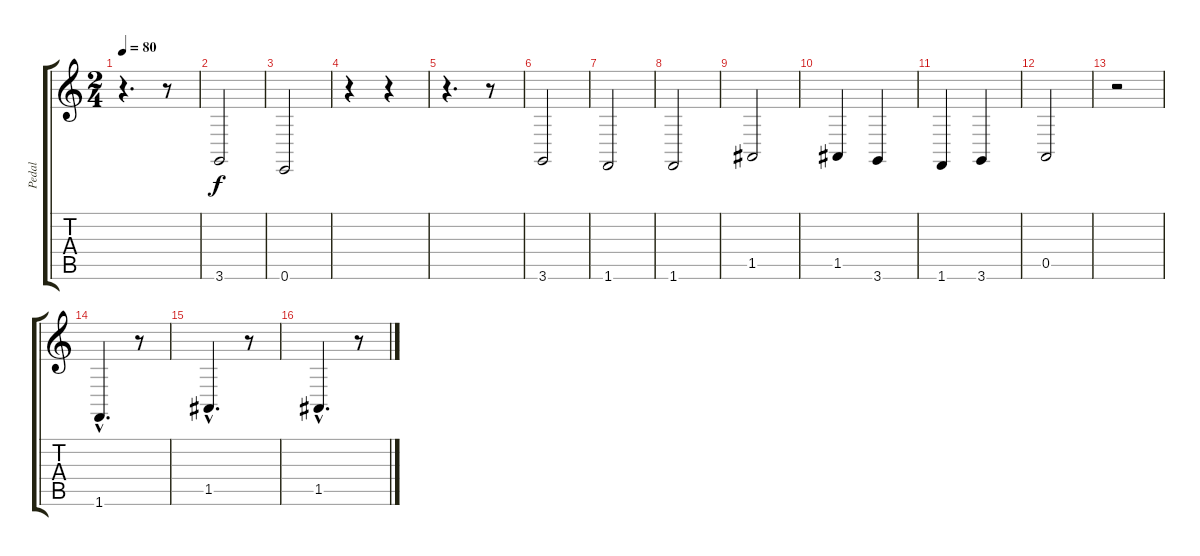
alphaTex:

\track ("Pedal" "Pedal") {instrument churchorgan}
\staff {score tabs}
\tuning (E4 B3 G3 D3 A2 E2) {hide}
\ts (2 4)
\tempo 80
\clef g2
\ks c
r.4{d dy f} r.8 |
3.6.2 |
0.6.2 |
r.4 r.4 |
r.4{d} r.8 |
3.6.2 |
1.6.2 |
1.6.2 |
1.5.2 |
1.5.4 3.6.4 |
1.6.4 3.6.4 |
0.5.2 |
r.2 |
1.6{hac}.4{d} r.8 |
1.5{hac}.4{d} r.8 |
1.5{hac}.4{d} r.8
